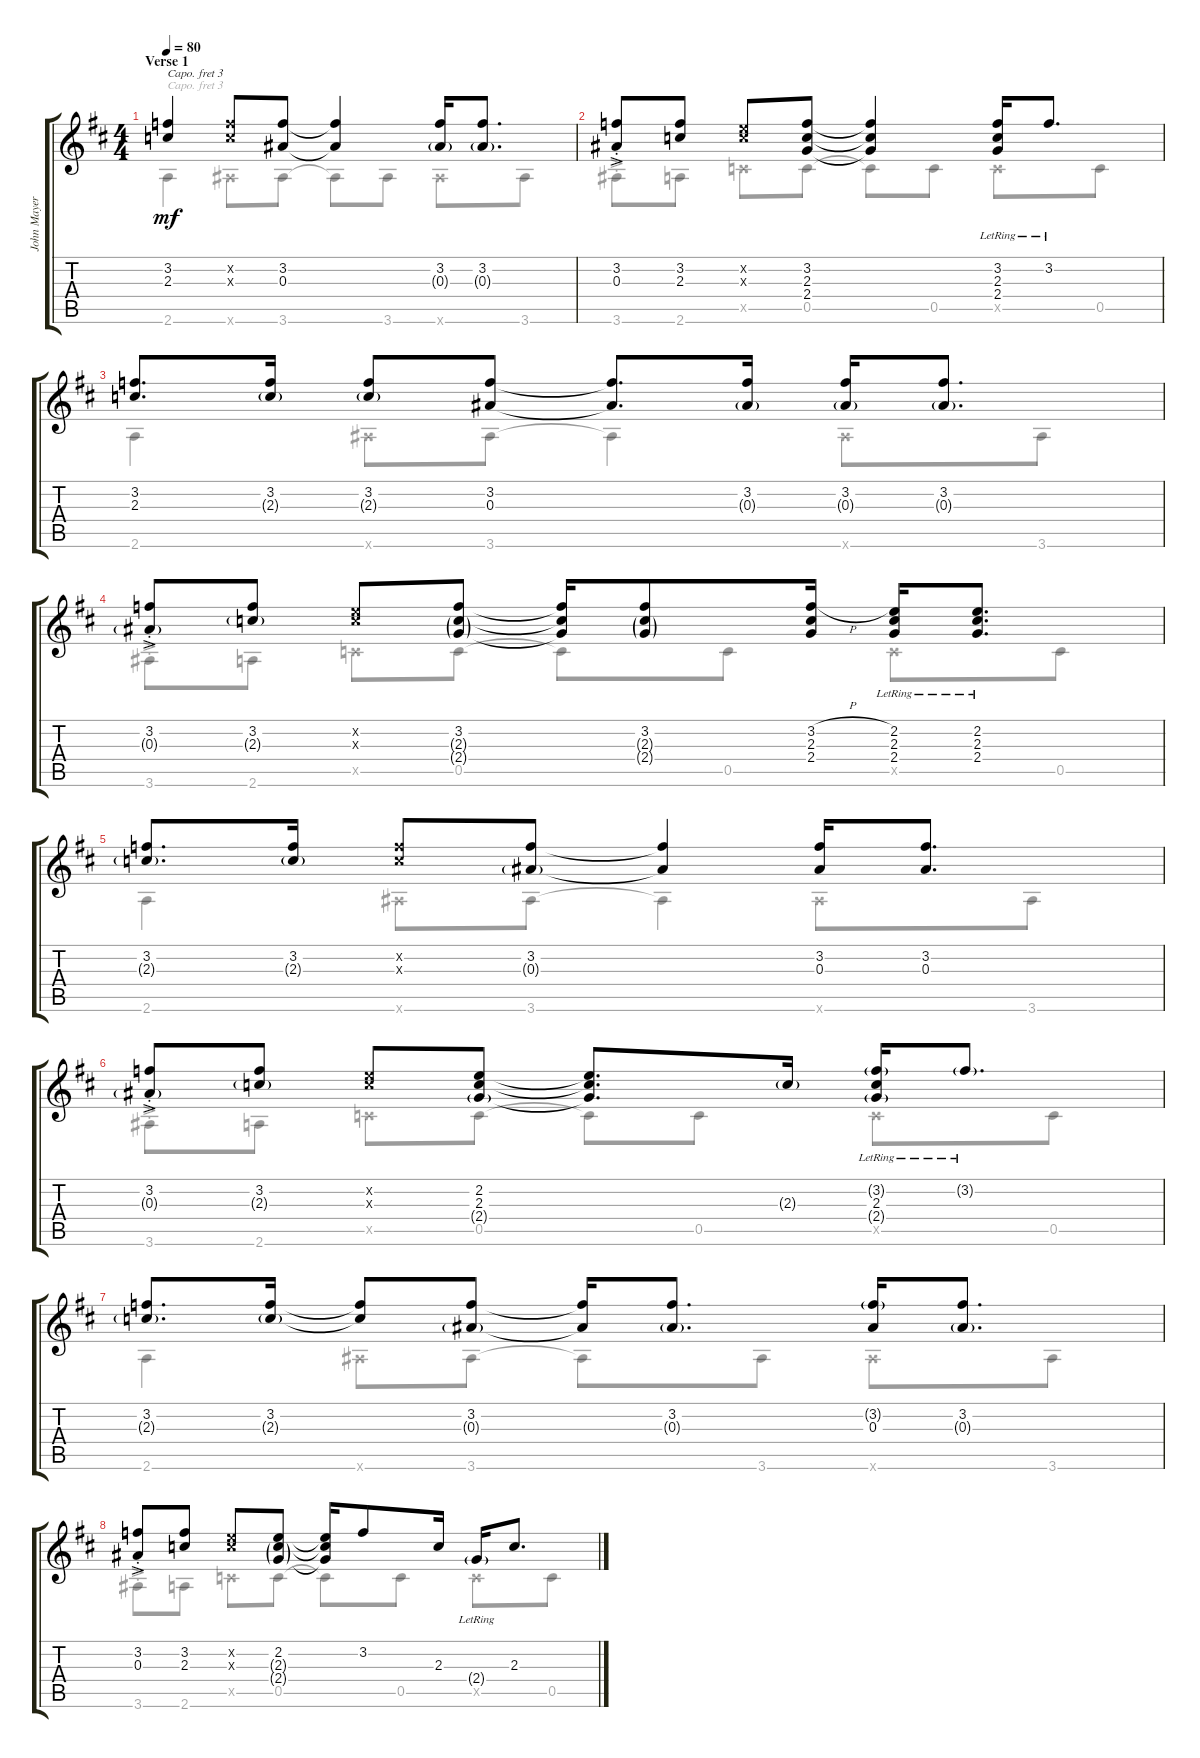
\track ("John Mayer acoustic guitar" "John Mayer") {instrument acousticguitarsteel}
\staff {score tabs}
\capo 3
\tuning (E4 B3 G3 D3 A2 E2) {hide}
\voice
\ts (4 4)
\section ("" "Verse 1")
\tempo 80
\clef g2
\ks d
(3.2 2.3).4{dy mf} (3.2{x} 2.3{x}).8 (3.2 0.3).8 (3.2{t} 0.3{t}).4 (3.2 0.3{g}).16 (3.2 0.3{g}).8{d} |
(3.2{ac st} 0.3{ac st}).8 (3.2 2.3).8 (2.2{x} 2.3{x}).8 (3.2 2.3 2.4).8 (3.2{t} 2.3{t} 2.4{t}).4 (3.2{lr} 2.3{lr} 2.4{lr}).16 3.2{lr}.8{d} |
(3.2 2.3).8{d} (3.2 2.3{g}).16 (3.2 2.3{g}).8 (3.2 0.3).8 (3.2{t} 0.3{t}).8{d} (3.2 0.3{g}).16 (3.2 0.3{g}).16 (3.2 0.3{g}).8{d} |
(3.2{ac st} 0.3{g}).8 (3.2 2.3{g}).8 (2.2{x} 2.3{x}).8 (3.2 2.3{g} 2.4{g}).8 (3.2{t} 2.3{t} 2.4{t}).16 (3.2 2.3{g} 2.4{g}).8 (3.2{h} 2.3 2.4).16 (2.2{lr} 2.3{lr} 2.4{lr}).16 (2.2{lr} 2.3 2.4).8{d} |
(3.2 2.3{g}).8{d} (3.2 2.3{g}).16 (3.2{x} 2.3{x}).8 (3.2 0.3{g}).8 (3.2{t} 0.3{t}).4 (3.2 0.3).16 (3.2 0.3).8{d} |
(3.2{ac st} 0.3{g}).8 (3.2 2.3{g}).8 (2.2{x} 2.3{x}).8 (2.2 2.3 2.4{g}).8 (2.2{t} 2.3{t} 2.4{t}).8{d} 2.3{g}.16 (3.2{g lr} 2.3{lr} 2.4{g lr}).16 3.2{g lr}.8{d} |
(3.2 2.3{g}).8{d} (3.2 2.3{g}).16 (3.2{t} 2.3{t}).8 (3.2 0.3{g}).8 (3.2{t} 0.3{t}).16 (3.2 0.3{g}).8{d} (3.2{g} 0.3).16 (3.2 0.3{g}).8{d} |
(3.2{ac st} 0.3{ac st}).8 (3.2 2.3).8 (2.2{x} 2.3{x}).8 (2.2 2.3{g} 2.4{g}).8 (2.2{t} 2.3{t} 2.4{t}).16 3.2.8 2.3.16 2.4{g lr}.16 2.3.8{d}
\voice
\clef g2
\ottava regular
\simile none
\ks d
2.6.4{dy mf} 3.6{x}.8 3.6.8 3.6{t}.8 3.6.8 3.6{x}.8 3.6.8 |
3.6{ac st}.8 2.6.8 0.5{x}.8 0.5.8 0.5{t}.8 0.5.8 0.5{x}.8 0.5.8 |
2.6.4 3.6{x}.8 3.6.8 3.6{t}.4 3.6{x}.8 3.6.8 |
3.6{ac st}.8 2.6.8 0.5{x}.8 0.5.8 0.5{t}.8 0.5.8 0.5{x}.8 0.5.8 |
2.6.4 3.6{x}.8 3.6.8 3.6{t}.4 3.6{x}.8 3.6.8 |
3.6{ac st}.8 2.6.8 0.5{x}.8 0.5.8 0.5{t}.8 0.5.8 0.5{x}.8 0.5.8 |
2.6.4 3.6{x}.8 3.6.8 3.6{t}.8 3.6.8 3.6{x}.8 3.6.8 |
3.6{ac st}.8 2.6.8 0.5{x}.8 0.5.8 0.5{t}.8 0.5.8 0.5{x}.8 0.5.8
